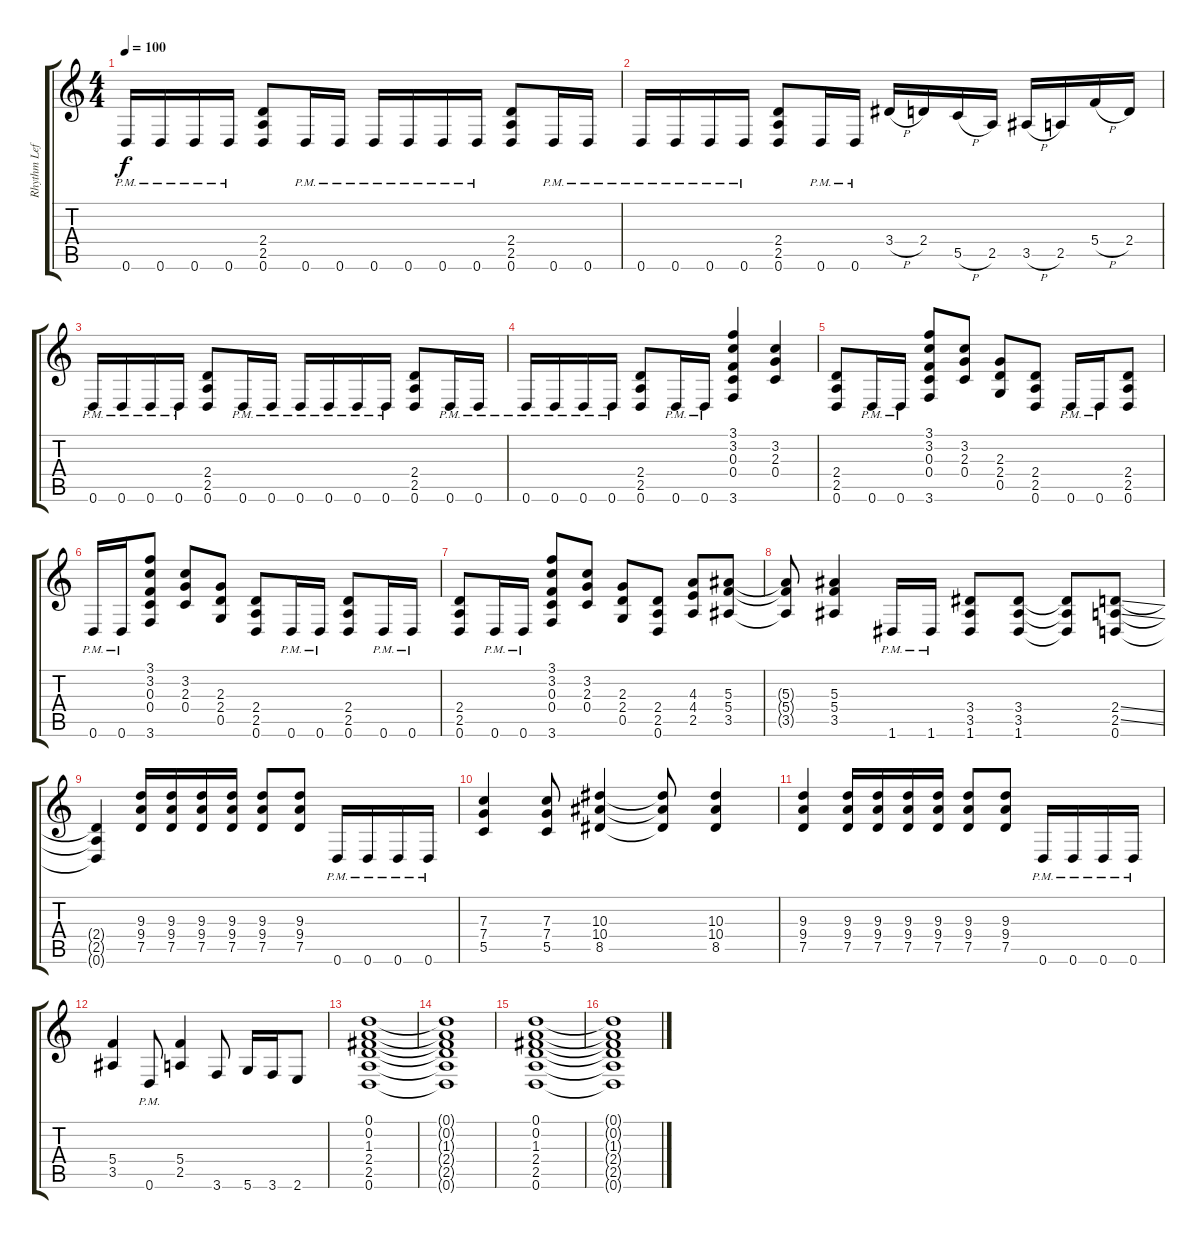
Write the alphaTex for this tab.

\track ("Rhythm Left" "Rhythm Lef") {instrument distortionguitar}
\staff {score tabs}
\tuning (D4 A3 F3 C3 G2 D2) {hide}
\ts (4 4)
\tempo 100
\clef g2
\ks c
0.6{pm}.16{dy f} 0.6{pm}.16 0.6{pm}.16 0.6{pm}.16 (2.4 2.5 0.6).8 0.6{pm}.16 0.6{pm}.16 0.6{pm}.16 0.6{pm}.16 0.6{pm}.16 0.6{pm}.16 (2.4 2.5 0.6).8 0.6{pm}.16 0.6{pm}.16 |
0.6{pm}.16 0.6{pm}.16 0.6{pm}.16 0.6{pm}.16 (2.4 2.5 0.6).8 0.6{pm}.16 0.6{pm}.16 3.4{h}.16 2.4.16 5.5{h}.16 2.5.16 3.5{h}.16 2.5.16 5.4{h}.16 2.4.16 |
0.6{pm}.16 0.6{pm}.16 0.6{pm}.16 0.6{pm}.16 (2.4 2.5 0.6).8 0.6{pm}.16 0.6{pm}.16 0.6{pm}.16 0.6{pm}.16 0.6{pm}.16 0.6{pm}.16 (2.4 2.5 0.6).8 0.6{pm}.16 0.6{pm}.16 |
0.6{pm}.16 0.6{pm}.16 0.6{pm}.16 0.6{pm}.16 (2.4 2.5 0.6).8 0.6{pm}.16 0.6{pm}.16 (3.1 3.2 0.3 0.4 3.6).4 (3.2 2.3 0.4).4 |
(2.4 2.5 0.6).8 0.6{pm}.16 0.6{pm}.16 (3.1 3.2 0.3 0.4 3.6).8 (3.2 2.3 0.4).8 (2.3 2.4 0.5).8 (2.4 2.5 0.6).8 0.6{pm}.16 0.6{pm}.16 (2.4 2.5 0.6).8 |
0.6{pm}.16 0.6{pm}.16 (3.1 3.2 0.3 0.4 3.6).8 (3.2 2.3 0.4).8 (2.3 2.4 0.5).8 (2.4 2.5 0.6).8 0.6{pm}.16 0.6{pm}.16 (2.4 2.5 0.6).8 0.6{pm}.16 0.6{pm}.16 |
(2.4 2.5 0.6).8 0.6{pm}.16 0.6{pm}.16 (3.1 3.2 0.3 0.4 3.6).8 (3.2 2.3 0.4).8 (2.3 2.4 0.5).8 (2.4 2.5 0.6).8 (4.3 4.4 2.5).8 (5.3 5.4 3.5).8 |
(5.3{t} 5.4{t} 3.5{t}).8 (5.3 5.4 3.5).4 1.6{pm}.16 1.6{pm}.16 (3.4 3.5 1.6).8 (3.4 3.5 1.6).8 (3.4{t} 3.5{t} 1.6{t}).8 (2.4{ss} 2.5{ss} 0.6).8 |
(2.4{t} 2.5{t} 0.6{t}).4 (9.3 9.4 7.5).16 (9.3 9.4 7.5).16 (9.3 9.4 7.5).16 (9.3 9.4 7.5).16 (9.3 9.4 7.5).8 (9.3 9.4 7.5).8 0.6{pm}.16 0.6{pm}.16 0.6{pm}.16 0.6{pm}.16 |
(7.3 7.4 5.5).4 (7.3 7.4 5.5).8 (10.3 10.4 8.5).4 (10.3{t} 10.4{t} 8.5{t}).8 (10.3 10.4 8.5).4 |
(9.3 9.4 7.5).4 (9.3 9.4 7.5).16 (9.3 9.4 7.5).16 (9.3 9.4 7.5).16 (9.3 9.4 7.5).16 (9.3 9.4 7.5).8 (9.3 9.4 7.5).8 0.6{pm}.16 0.6{pm}.16 0.6{pm}.16 0.6{pm}.16 |
(5.4 3.5).4 0.6{pm}.8 (5.4 2.5).4 3.6.8 5.6.16 3.6.16 2.6.8 |
(0.1 0.2 1.3 2.4 2.5 0.6).1 |
(0.1{t} 0.2{t} 1.3{t} 2.4{t} 2.5{t} 0.6{t}).1 |
(0.1 0.2 1.3 2.4 2.5 0.6).1 |
(0.1{t} 0.2{t} 1.3{t} 2.4{t} 2.5{t} 0.6{t}).1
